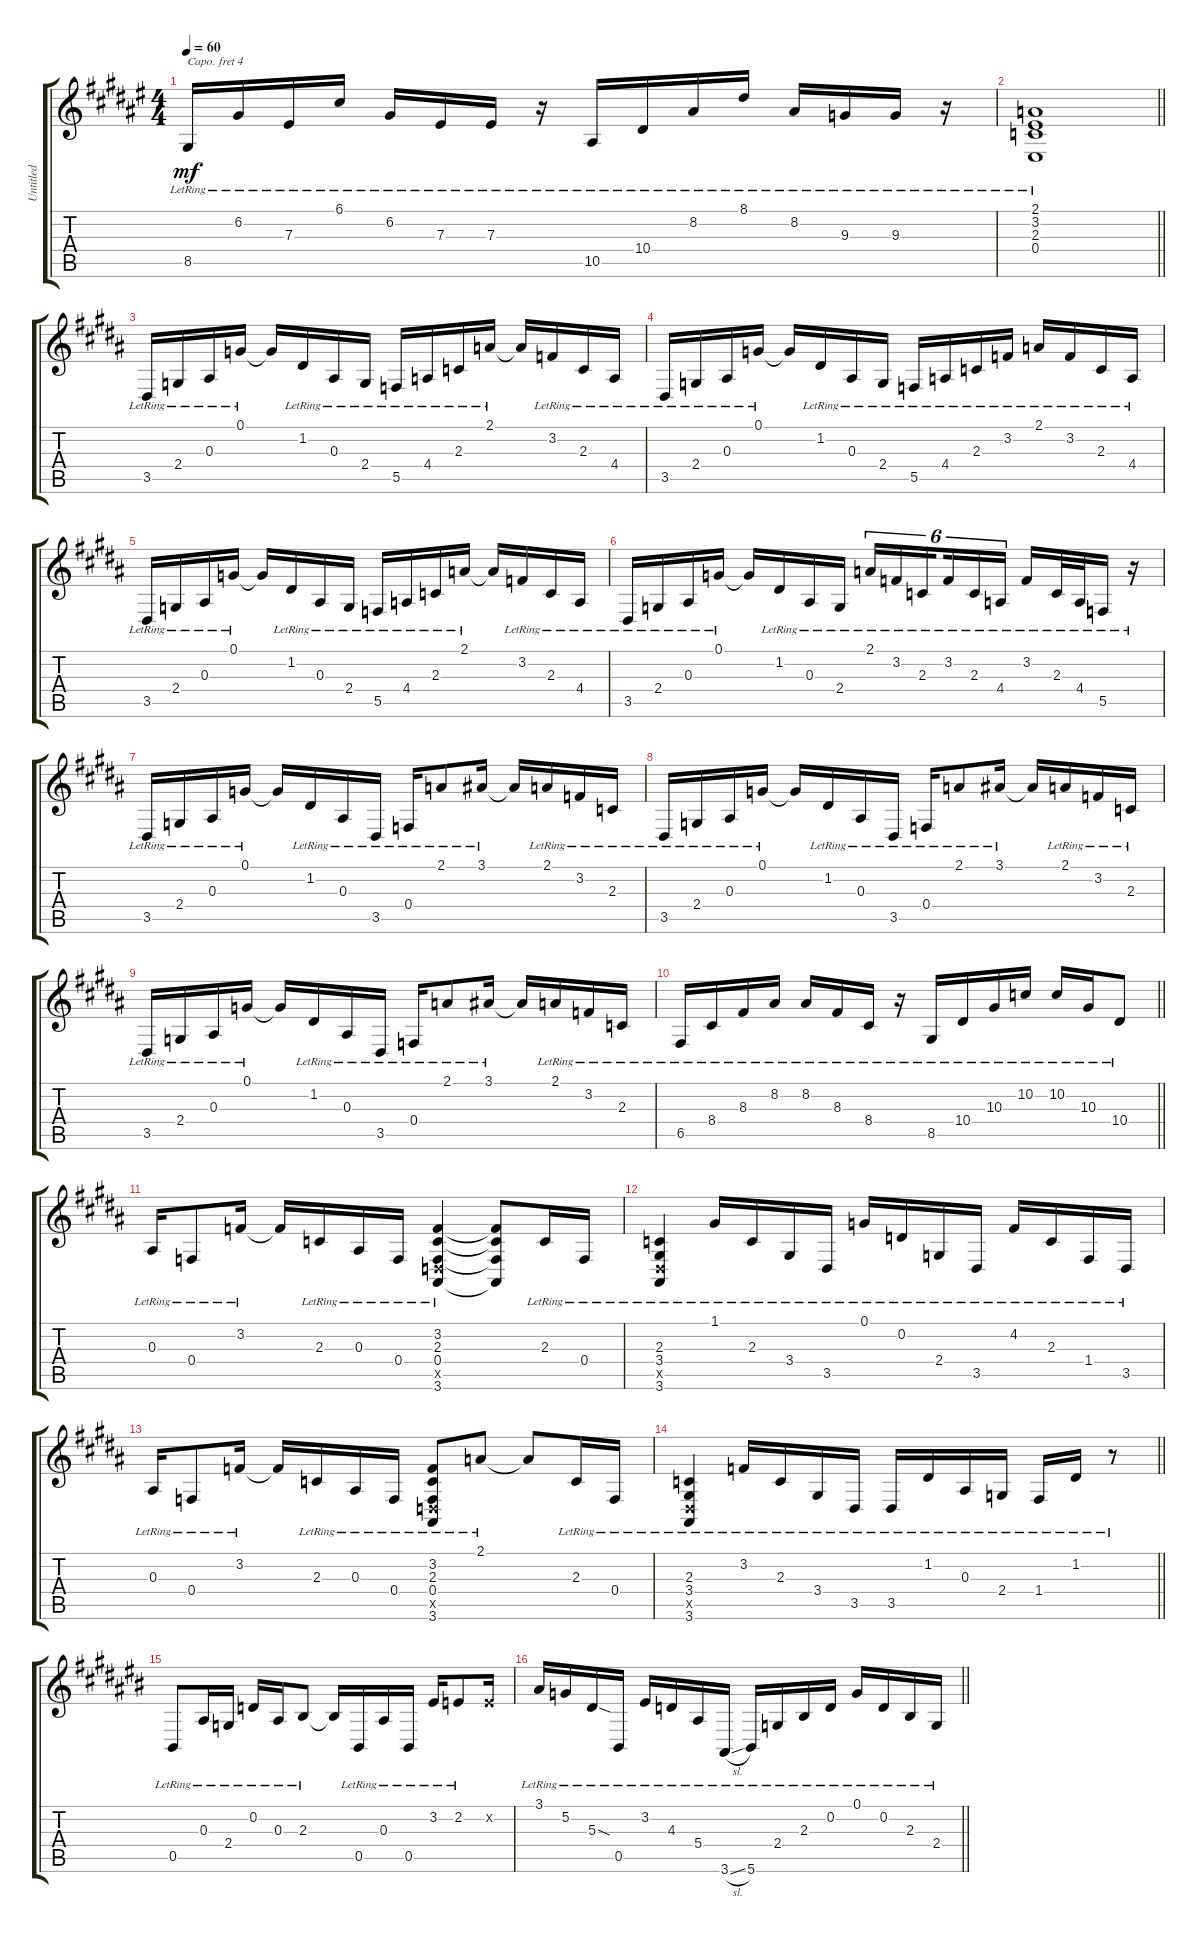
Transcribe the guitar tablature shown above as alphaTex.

\track ("Untitled" "Untitled") {instrument sitar}
\staff {score tabs}
\capo 4
\tuning (Eb4 Bb3 Gb3 Db3 Ab2 Eb2) {hide}
\ts (4 4)
\tempo 60
\clef g2
\ks d#minor
8.5{lr}.16{dy mf} 6.2{lr}.16 7.3{lr}.16 6.1{lr}.16 6.2{lr}.16 7.3{lr}.16 7.3{lr}.16 r.16 10.5{lr}.16 10.4{lr}.16 8.2{lr}.16 8.1{lr}.16 8.2{lr}.16 9.3{lr}.16 9.3{lr}.16 r.16 |
\barLineRight lightlight
(2.1{lr} 3.2{lr} 2.3{lr} 0.4{lr}).1 |
\ks b
3.5{lr}.16 2.4{lr}.16 0.3{lr}.16 0.1{lr}.16 0.1{t}.16 1.2{lr}.16 0.3{lr}.16 2.4{lr}.16 5.5{lr}.16 4.4{lr}.16 2.3{lr}.16 2.1{lr}.16 2.1{t}.16 3.2{lr}.16 2.3{lr}.16 4.4{lr}.16 |
\ks g#minor
3.5{lr}.16 2.4{lr}.16 0.3{lr}.16 0.1{lr}.16 0.1{t}.16 1.2{lr}.16 0.3{lr}.16 2.4{lr}.16 5.5{lr}.16 4.4{lr}.16 2.3{lr}.16 3.2{lr}.16 2.1{lr}.16 3.2{lr}.16 2.3{lr}.16 4.4{lr}.16 |
\ks b
3.5{lr}.16 2.4{lr}.16 0.3{lr}.16 0.1{lr}.16 0.1{t}.16 1.2{lr}.16 0.3{lr}.16 2.4{lr}.16 5.5{lr}.16 4.4{lr}.16 2.3{lr}.16 2.1{lr}.16 2.1{t}.16 3.2{lr}.16 2.3{lr}.16 4.4{lr}.16 |
\ks g#minor
3.5{lr}.16 2.4{lr}.16 0.3{lr}.16 0.1{lr}.16 0.1{t}.16 1.2{lr}.16 0.3{lr}.16 2.4{lr}.16 2.1{lr}.16{tu (6 4)} 3.2{lr}.16{tu (6 4)} 2.3{lr}.16{tu (6 4) beam splitsecondary} 3.2{lr}.16{tu (6 4)} 2.3{lr}.16{tu (6 4)} 4.4{lr}.16{tu (6 4)} 3.2{lr}.16 2.3{lr}.32 4.4{lr}.32 5.5{lr}.16 r.16 |
\ks b
3.5{lr}.16 2.4{lr}.16 0.3{lr}.16 0.1{lr}.16 0.1{t}.16 1.2{lr}.16 0.3{lr}.16 3.5{lr}.16 0.4{lr}.16 2.1{lr}.8 3.1{lr}.16 3.1{t}.16 2.1{lr}.16 3.2{lr}.16 2.3{lr}.16 |
\ks g#minor
3.5{lr}.16 2.4{lr}.16 0.3{lr}.16 0.1{lr}.16 0.1{t}.16 1.2{lr}.16 0.3{lr}.16 3.5{lr}.16 0.4{lr}.16 2.1{lr}.8 3.1{lr}.16 3.1{t}.16 2.1{lr}.16 3.2{lr}.16 2.3{lr}.16 |
\ks b
3.5{lr}.16 2.4{lr}.16 0.3{lr}.16 0.1{lr}.16 0.1{t}.16 1.2{lr}.16 0.3{lr}.16 3.5{lr}.16 0.4{lr}.16 2.1{lr}.8 3.1{lr}.16 3.1{t}.16 2.1{lr}.16 3.2{lr}.16 2.3{lr}.16 |
\barLineRight lightlight
\ks g#minor
6.5{lr}.16 8.4{lr}.16 8.3{lr}.16 8.2{lr}.16 8.2{lr}.16 8.3{lr}.16 8.4{lr}.16 r.16 8.5{lr}.16 10.4{lr}.16 10.3{lr}.16 10.2{lr}.16 10.2{lr}.16 10.3{lr}.16 10.4{lr}.8 |
\ks b
0.3{lr}.16 0.4{lr}.8 3.2{lr}.16 3.2{t}.16 2.3{lr}.16 0.3{lr}.16 0.4{lr}.16 (3.2{lr} 2.3{lr} 0.4{lr} 2.5{x} 3.6{lr}).4 (3.2{t} 2.3{t} 0.4{t} 3.6{t}).8 2.3{lr}.16 0.4{lr}.16 |
\ks g#minor
(2.3{lr} 3.4{lr} 3.5{x} 3.6{lr}).4 1.1{lr}.16 2.3{lr}.16 3.4{lr}.16 3.5{lr}.16 0.1{lr}.16 0.2{lr}.16 2.4{lr}.16 3.5{lr}.16 4.2{lr}.16 2.3{lr}.16 1.4{lr}.16 3.5{lr}.16 |
\ks b
0.3{lr}.16 0.4{lr}.8 3.2{lr}.16 3.2{t}.16 2.3{lr}.16 0.3{lr}.16 0.4{lr}.16 (3.2{lr} 2.3{lr} 0.4{lr} 2.5{x} 3.6{lr}).8 2.1{lr}.8 2.1{t}.8 2.3{lr}.16 0.4{lr}.16 |
\barLineRight lightlight
\ks g#minor
(2.3{lr} 3.4{lr} 3.5{x} 3.6{lr}).4 3.2{lr}.16 2.3{lr}.16 3.4{lr}.16 3.5{lr}.16 3.5{lr}.16 1.2{lr}.16 0.3{lr}.16 2.4{lr}.16 1.4{lr}.16 1.2{lr}.16 r.8 |
\ks c#
0.5{lr}.8 0.3{lr}.16 2.4{lr}.16 0.2{lr}.16 0.3{lr}.16 2.3{lr}.8 2.3{t}.16 0.5{lr}.16 0.3{lr}.16 0.5{lr}.16 3.2{lr}.16 2.2{lr}.8 2.2{x}.16 |
\barLineRight lightlight
\ks a#minor
3.1{lr}.16 5.2{lr}.16 5.3{sod lr}.16 0.5{lr}.16 3.2{lr}.16 4.3{lr}.16 5.4{lr}.16 3.6{sl lr}.16 5.6{lr}.16 2.4{lr}.16 2.3{lr}.16 0.2{lr}.16 0.1{lr}.16 0.2{lr}.16 2.3{lr}.16 2.4{lr}.16
